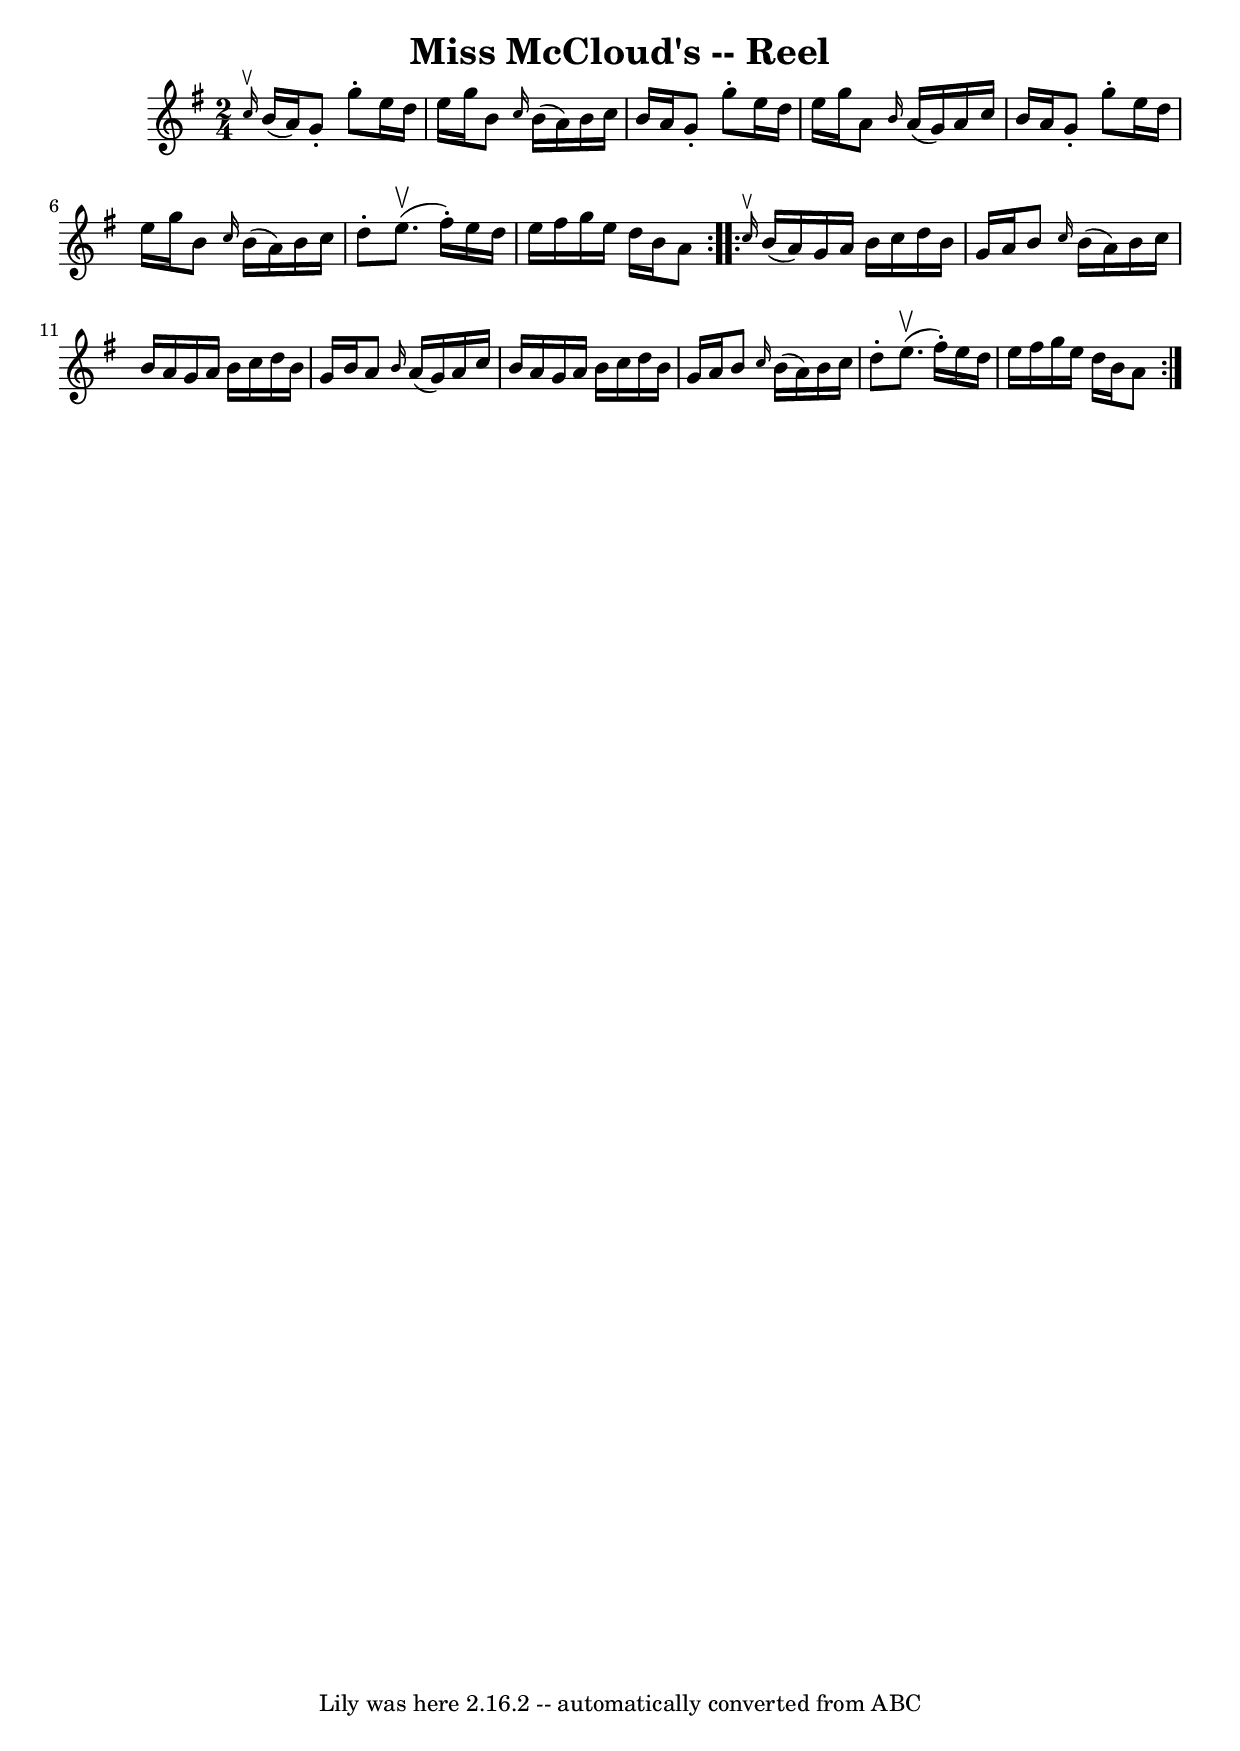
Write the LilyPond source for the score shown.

\version "2.16.2"
\include "Mammoth.ily"
\header {
  %% book = "Ryan's Mammoth Collection"
 crossRefNumber = "1"
 footnotes = "\\\\223"
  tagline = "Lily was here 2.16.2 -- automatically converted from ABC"
  title = "Miss McCloud's -- Reel"

}
voicedefault =  {



  \repeat volta 2 {

    \time 2/4 
    \key g \major
    \grace { c''16^\upbow  	   } b'16 (a'16)   |
 g'8-. g''8-. e''16 d''16 e''16 g''16    |
    
 b'8  \grace { c''16   		} b'16 (a'16) b'16 c''16 b'16 a'16     |
 g'8-. g''8-. e''16 d''16 e''16 g''16    |
    
 a'8  \grace { b'16   		} a'16 (g'16) a'16 c''16 b'16 a'16      |
 g'8-. g''8-. e''16 d''16 e''16 g''16    |
    
 b'8  \grace { c''16   		} b'16 (a'16) b'16 c''16 d''8-.     |
 e''8.^\upbow(fs''16-.) e''16 d''16 e''16 fs''16   |
 g''16 e''16 d''16 b'16 a'8    
  }     
  \repeat volta 2 {
    
    \grace { c''16^\upbow  	   } b'16 (a'16)  |
 g'16 a'16 b'16 c''16 d''16 b'16 g'16 a'16     |
 b'8  \grace {    
 c''16       } b'16 (a'16) b'16 c''16 b'16 a'16     |
 g'16 a'16 b'16 c''16 d''16 b'16 g'16 b'16     |
 a'8  
    \grace { b'16   	   } a'16 (g'16) a'16 c''16 b'16 a'16      |
 g'16 a'16 b'16 c''16 d''16 b'16 g'16 a'16     |
 b'8  \grace { c''16  
		} b'16 (a'16) b'16 c''16 d''8-.    |
 e''8.^\upbow(fs''16-.) e''16 d''16 e''16 fs''16     |
 g''16 e''16 d''16 b'16 a'8    
  }   

}

\score{
  <<

    \context Staff="default"
    {
      \voicedefault 
      
    }

  >>
  \layout {
    
  }
  \midi {
  }

}
